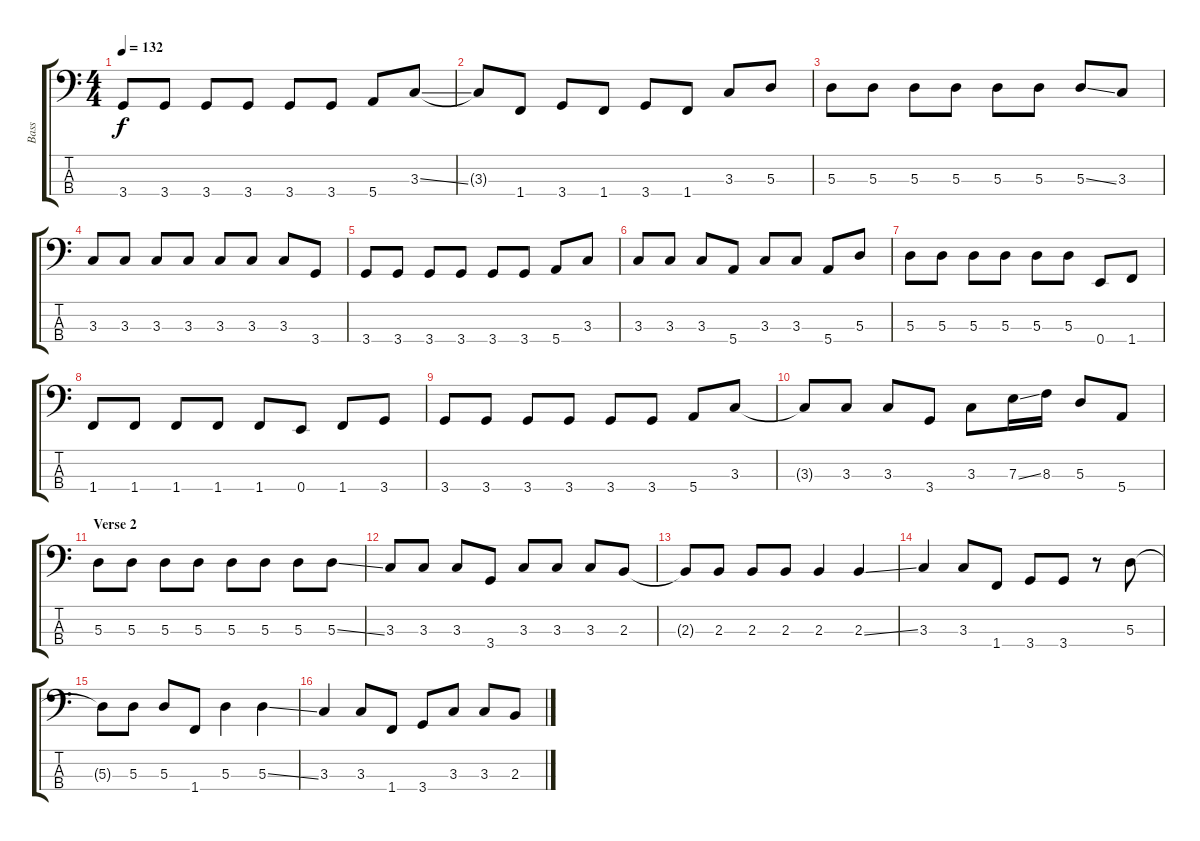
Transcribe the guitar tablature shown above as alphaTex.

\track ("Bass" "Bass") {instrument electricbassfinger}
\staff {score tabs}
\tuning (G2 D2 A1 E1) {hide}
\ts (4 4)
\tempo 132
\clef f4
\ks c
3.4.8{dy f} 3.4.8 3.4.8 3.4.8 3.4.8 3.4.8 5.4.8 3.3{ss}.8 |
3.3{t}.8 1.4.8 3.4.8 1.4.8 3.4.8 1.4.8 3.3.8 5.3.8 |
5.3.8 5.3.8 5.3.8 5.3.8 5.3.8 5.3.8 5.3{ss}.8 3.3.8 |
3.3.8 3.3.8 3.3.8 3.3.8 3.3.8 3.3.8 3.3.8 3.4.8 |
3.4.8 3.4.8 3.4.8 3.4.8 3.4.8 3.4.8 5.4.8 3.3.8 |
3.3.8 3.3.8 3.3.8 5.4.8 3.3.8 3.3.8 5.4.8 5.3.8 |
5.3.8 5.3.8 5.3.8 5.3.8 5.3.8 5.3.8 0.4.8 1.4.8 |
1.4.8 1.4.8 1.4.8 1.4.8 1.4.8 0.4.8 1.4.8 3.4.8 |
3.4.8 3.4.8 3.4.8 3.4.8 3.4.8 3.4.8 5.4.8 3.3.8 |
3.3{t}.8 3.3.8 3.3.8 3.4.8 3.3.8 7.3{ss}.16 8.3.16 5.3.8 5.4.8 |
\section ("" "Verse 2")
5.3.8 5.3.8 5.3.8 5.3.8 5.3.8 5.3.8 5.3.8 5.3{ss}.8 |
3.3.8 3.3.8 3.3.8 3.4.8 3.3.8 3.3.8 3.3.8 2.3.8 |
2.3{t}.8 2.3.8 2.3.8 2.3.8 2.3.4 2.3{ss}.4 |
3.3.4 3.3.8 1.4.8 3.4.8 3.4.8 r.8 5.3.8 |
5.3{t}.8 5.3.8 5.3.8 1.4.8 5.3.4 5.3{ss}.4 |
3.3.4 3.3.8 1.4.8 3.4.8 3.3.8 3.3.8 2.3.8
